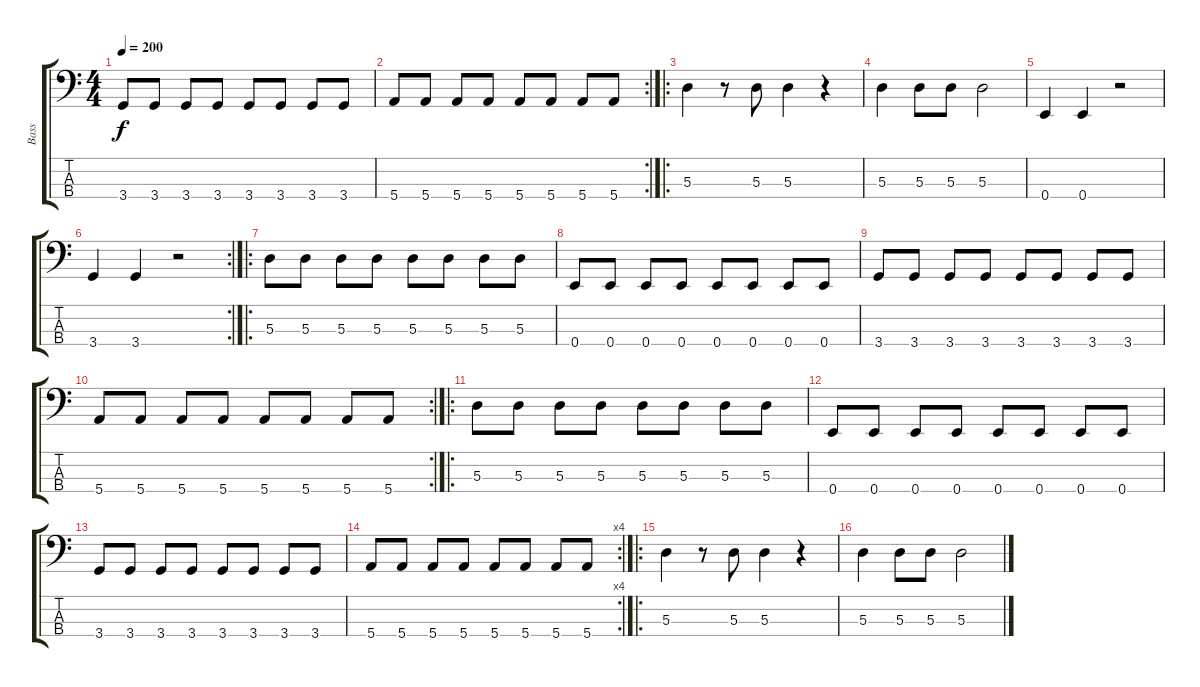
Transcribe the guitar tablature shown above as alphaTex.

\track ("Bass " "Bass ") {instrument electricbassfinger}
\staff {score tabs}
\tuning (G2 D2 A1 E1) {hide}
\ts (4 4)
\tempo 200
\clef f4
\ks c
3.4.8{dy f} 3.4.8 3.4.8 3.4.8 3.4.8 3.4.8 3.4.8 3.4.8 |
\rc 2
5.4.8 5.4.8 5.4.8 5.4.8 5.4.8 5.4.8 5.4.8 5.4.8 |
\ro
5.3.4 r.8 5.3.8 5.3.4 r.4 |
5.3.4 5.3.8 5.3.8 5.3.2 |
0.4.4 0.4.4 r.2 |
\rc 2
3.4.4 3.4.4 r.2 |
\ro
5.3.8 5.3.8 5.3.8 5.3.8 5.3.8 5.3.8 5.3.8 5.3.8 |
0.4.8 0.4.8 0.4.8 0.4.8 0.4.8 0.4.8 0.4.8 0.4.8 |
3.4.8 3.4.8 3.4.8 3.4.8 3.4.8 3.4.8 3.4.8 3.4.8 |
\rc 2
5.4.8 5.4.8 5.4.8 5.4.8 5.4.8 5.4.8 5.4.8 5.4.8 |
\ro
5.3.8 5.3.8 5.3.8 5.3.8 5.3.8 5.3.8 5.3.8 5.3.8 |
0.4.8 0.4.8 0.4.8 0.4.8 0.4.8 0.4.8 0.4.8 0.4.8 |
3.4.8 3.4.8 3.4.8 3.4.8 3.4.8 3.4.8 3.4.8 3.4.8 |
\rc 4
5.4.8 5.4.8 5.4.8 5.4.8 5.4.8 5.4.8 5.4.8 5.4.8 |
\ro
5.3.4 r.8 5.3.8 5.3.4 r.4 |
5.3.4 5.3.8 5.3.8 5.3.2
